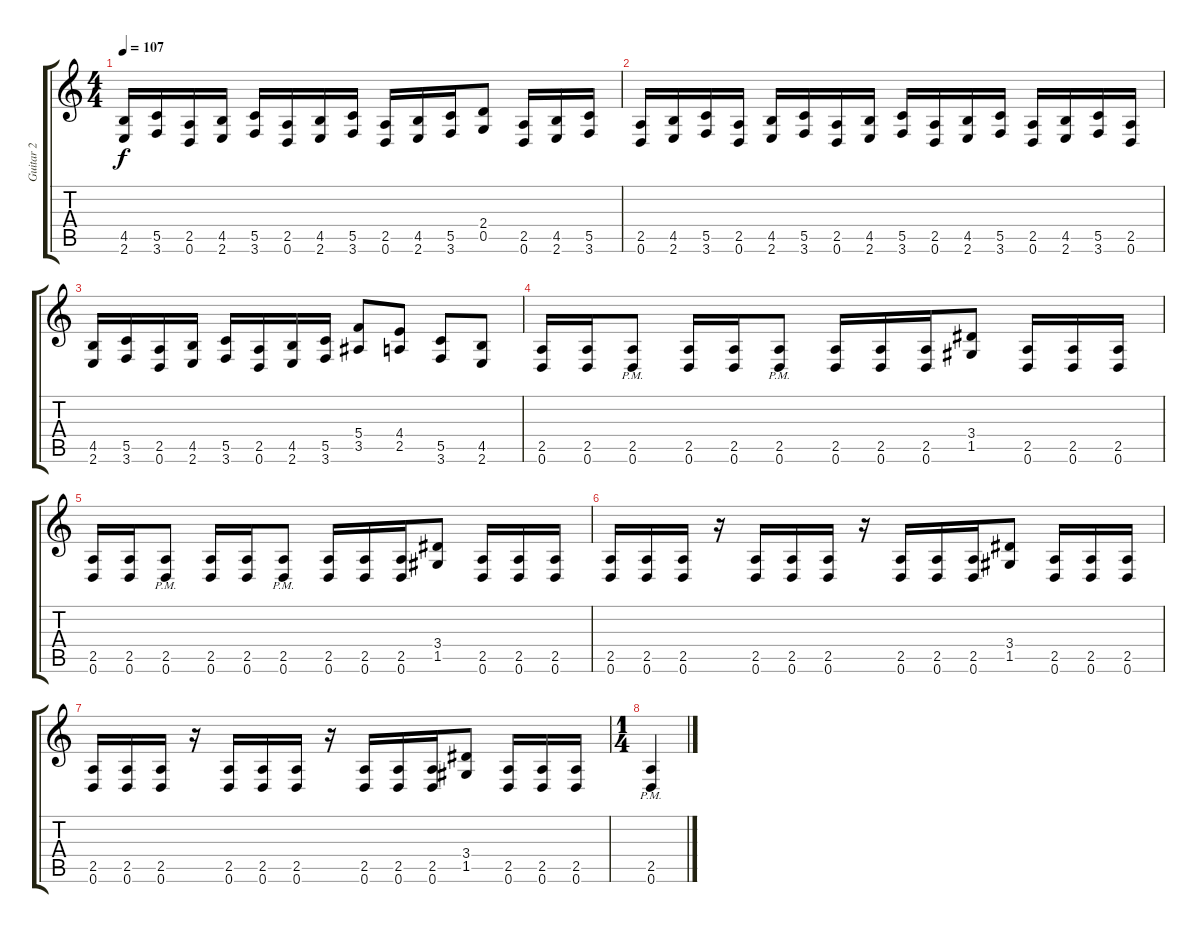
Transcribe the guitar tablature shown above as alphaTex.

\track ("Guitar 2" "Guitar 2") {instrument overdrivenguitar}
\staff {score tabs}
\tuning (D4 A3 F3 C3 G2 D2) {hide}
\ts (4 4)
\tempo 107
\clef g2
\ks c
(4.5 2.6).16{dy f} (5.5 3.6).16 (2.5 0.6).16 (4.5 2.6).16 (5.5 3.6).16 (2.5 0.6).16 (4.5 2.6).16 (5.5 3.6).16 (2.5 0.6).16 (4.5 2.6).16 (5.5 3.6).16 (2.4 0.5).8 (2.5 0.6).16 (4.5 2.6).16 (5.5 3.6).16 |
(2.5 0.6).16 (4.5 2.6).16 (5.5 3.6).16 (2.5 0.6).16 (4.5 2.6).16 (5.5 3.6).16 (2.5 0.6).16 (4.5 2.6).16 (5.5 3.6).16 (2.5 0.6).16 (4.5 2.6).16 (5.5 3.6).16 (2.5 0.6).16 (4.5 2.6).16 (5.5 3.6).16 (2.5 0.6).16 |
(4.5 2.6).16 (5.5 3.6).16 (2.5 0.6).16 (4.5 2.6).16 (5.5 3.6).16 (2.5 0.6).16 (4.5 2.6).16 (5.5 3.6).16 (5.4 3.5).8 (4.4 2.5).8 (5.5 3.6).8 (4.5 2.6).8 |
(2.5 0.6).16 (2.5 0.6).16 (2.5{pm} 0.6{pm}).8 (2.5 0.6).16 (2.5 0.6).16 (2.5{pm} 0.6{pm}).8 (2.5 0.6).16 (2.5 0.6).16 (2.5 0.6).16 (3.4 1.5).8 (2.5 0.6).16 (2.5 0.6).16 (2.5 0.6).16 |
(2.5 0.6).16 (2.5 0.6).16 (2.5{pm} 0.6{pm}).8 (2.5 0.6).16 (2.5 0.6).16 (2.5{pm} 0.6{pm}).8 (2.5 0.6).16 (2.5 0.6).16 (2.5 0.6).16 (3.4 1.5).8 (2.5 0.6).16 (2.5 0.6).16 (2.5 0.6).16 |
(2.5 0.6).16 (2.5 0.6).16 (2.5 0.6).16 r.16 (2.5 0.6).16 (2.5 0.6).16 (2.5 0.6).16 r.16 (2.5 0.6).16 (2.5 0.6).16 (2.5 0.6).16 (3.4 1.5).8 (2.5 0.6).16 (2.5 0.6).16 (2.5 0.6).16 |
(2.5 0.6).16 (2.5 0.6).16 (2.5 0.6).16 r.16 (2.5 0.6).16 (2.5 0.6).16 (2.5 0.6).16 r.16 (2.5 0.6).16 (2.5 0.6).16 (2.5 0.6).16 (3.4 1.5).8 (2.5 0.6).16 (2.5 0.6).16 (2.5 0.6).16 |
\ts (1 4)
(2.5{pm} 0.6{pm}).4
